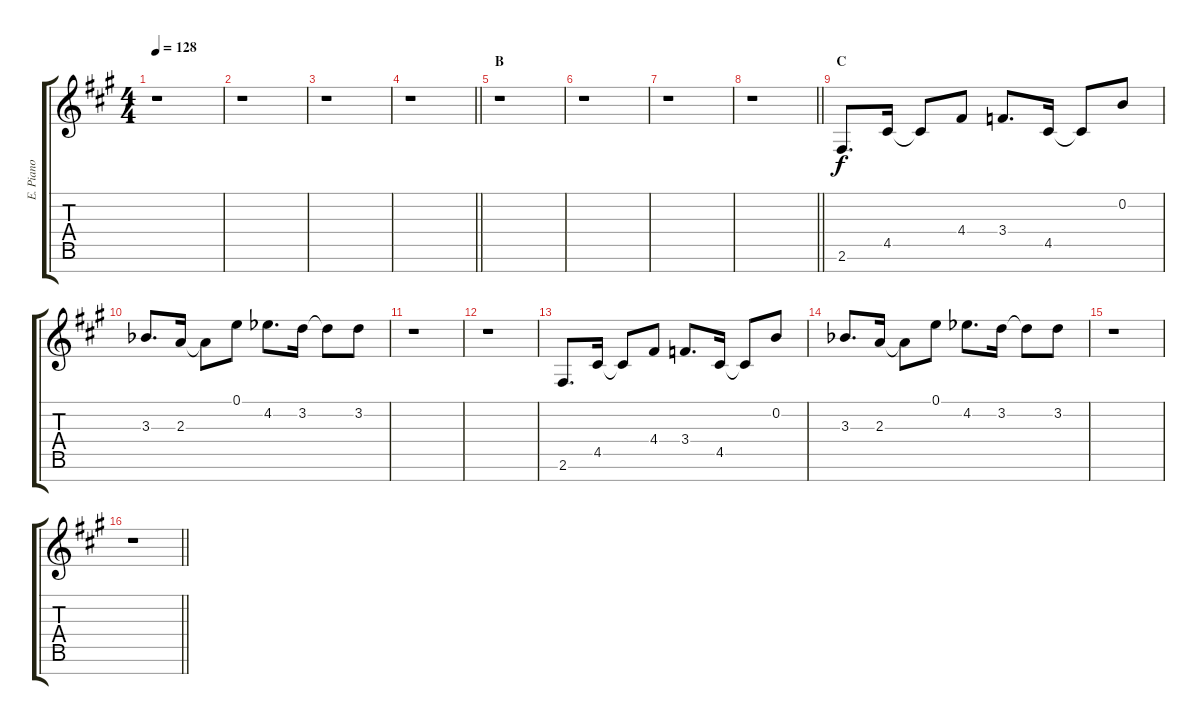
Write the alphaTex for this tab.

\track ("E. Piano" "E. Piano") {instrument vibraphone}
\staff {score tabs}
\tuning (E5 B4 G4 D4 A3 E3 B2) {hide}
\ts (4 4)
\tempo 128
\clef g2
\ks a
r.1{dy f} |
r.1 |
r.1 |
\barLineRight lightlight
r.1 |
\section ("" "B")
r.1 |
r.1 |
r.1 |
\barLineRight lightlight
r.1 |
\section ("" "C")
2.6.8{d} 4.5.16 4.5{t}.8 4.4.8 3.4.8{d} 4.5.16 4.5{t}.8 0.2.8 |
3.3{acc b}.8{d} 2.3.16 2.3{t}.8 0.1.8 4.2{acc b}.8{d} 3.2.16 3.2{t}.8 3.2.8 |
r.1 |
r.1 |
2.6.8{d} 4.5.16 4.5{t}.8 4.4.8 3.4.8{d} 4.5.16 4.5{t}.8 0.2.8 |
3.3{acc b}.8{d} 2.3.16 2.3{t}.8 0.1.8 4.2{acc b}.8{d} 3.2.16 3.2{t}.8 3.2.8 |
r.1 |
\barLineRight lightlight
r.1
